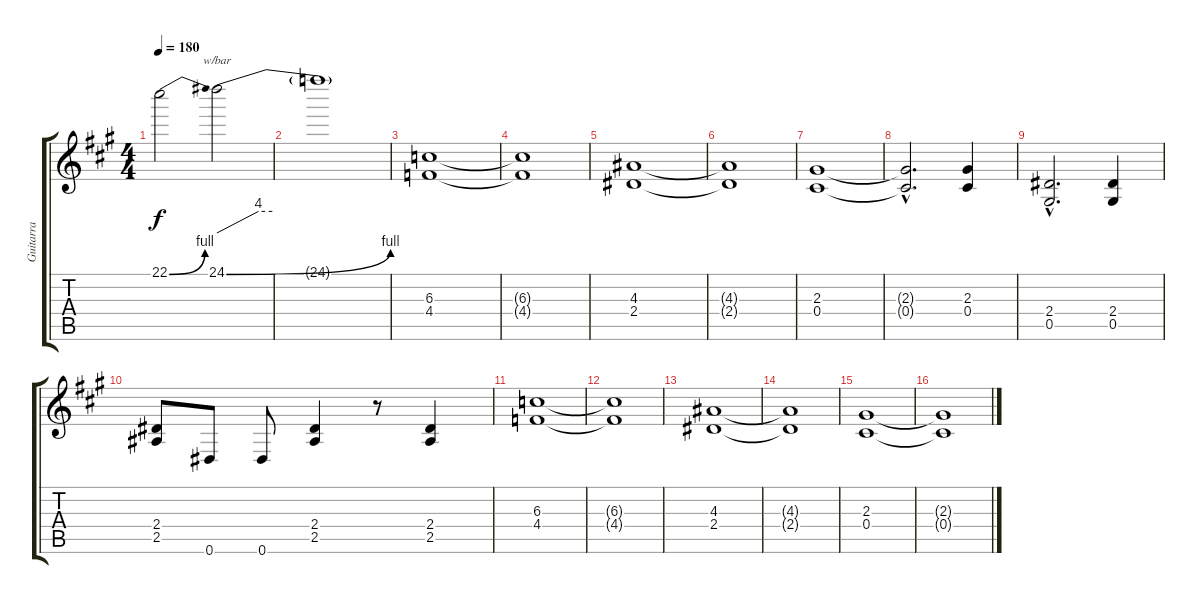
\track ("Guitarra" "Guitarra") {instrument distortionguitar}
\staff {score tabs}
\tuning (Eb4 Bb3 Gb3 Db3 Ab2 Eb2) {hide}
\ts (4 4)
\tempo 180
\clef g2
\ks a
22.1{be (bend 0 0 60 4)}.2{dy f} 24.1{be (bend 0 0 60 4)}.2{tbe (custom default 0 0 45 16 60 16)} |
24.1{t}.1 |
(6.3 4.4).1 |
(6.3{t} 4.4{t}).1 |
(4.3 2.4).1 |
(4.3{t} 2.4{t}).1 |
(2.3 0.4).1 |
(2.3{hac t} 0.4{hac t}).2{d} (2.3 0.4).4 |
(2.4{hac} 0.5{hac}).2{d} (2.4 0.5).4 |
(2.4 2.5).8 0.6.8 0.6.8 (2.4 2.5).4 r.8 (2.4 2.5).4 |
(6.3 4.4).1 |
(6.3{t} 4.4{t}).1 |
(4.3 2.4).1 |
(4.3{t} 2.4{t}).1 |
(2.3 0.4).1 |
(2.3{t} 0.4{t}).1
